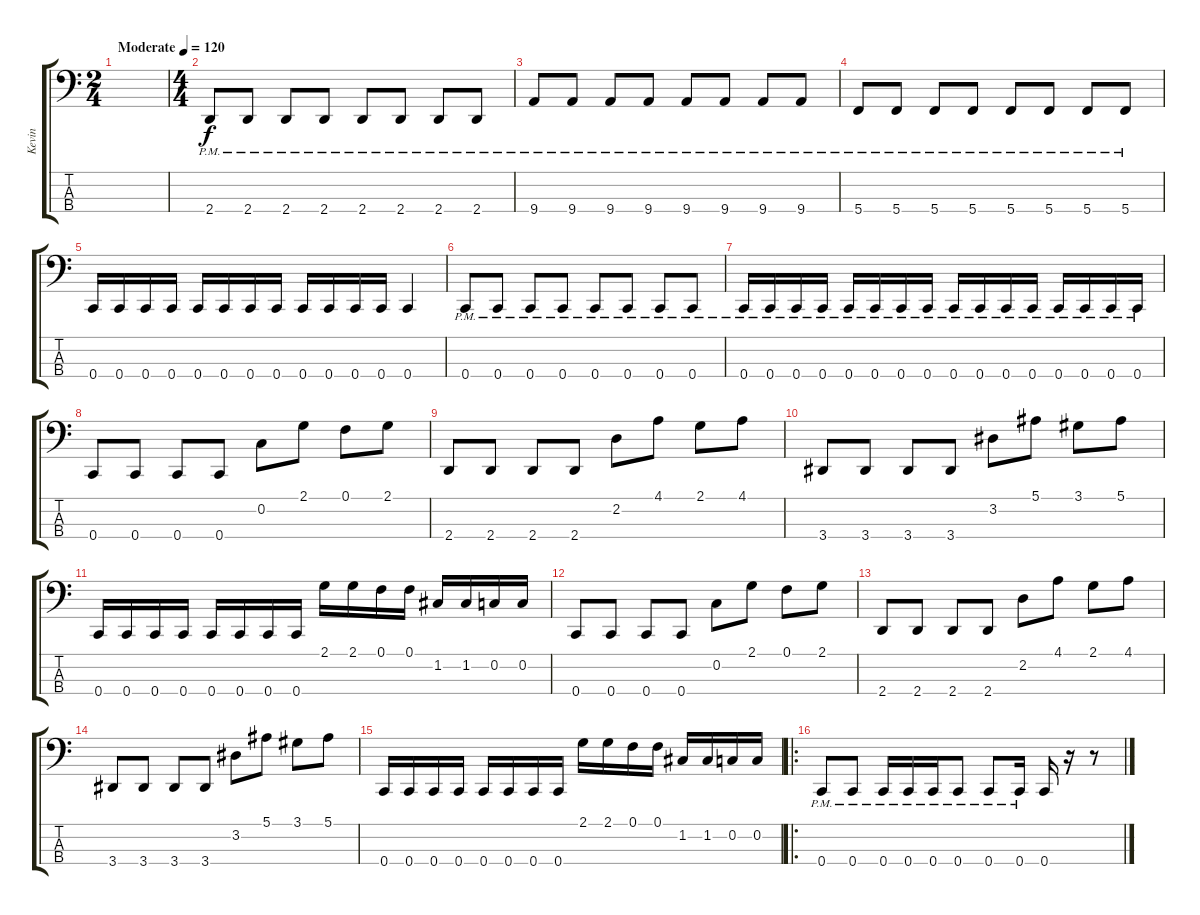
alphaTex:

\track ("Kevin" "Kevin") {instrument electricbasspick}
\staff {score tabs}
\tuning (F2 C2 G1 C1) {hide}
\ts (2 4)
\tempo (120 "Moderate")
\clef f4
\ks c
|
\ts (4 4)
2.4{pm}.8 2.4{pm}.8 2.4{pm}.8 2.4{pm}.8 2.4{pm}.8 2.4{pm}.8 2.4{pm}.8 2.4{pm}.8 |
9.4{pm}.8 9.4{pm}.8 9.4{pm}.8 9.4{pm}.8 9.4{pm}.8 9.4{pm}.8 9.4{pm}.8 9.4{pm}.8 |
5.4{pm}.8 5.4{pm}.8 5.4{pm}.8 5.4{pm}.8 5.4{pm}.8 5.4{pm}.8 5.4{pm}.8 5.4{pm}.8 |
0.4.16 0.4.16 0.4.16 0.4.16 0.4.16 0.4.16 0.4.16 0.4.16 0.4.16 0.4.16 0.4.16 0.4.16 0.4.4 |
0.4{pm}.8 0.4{pm}.8 0.4{pm}.8 0.4{pm}.8 0.4{pm}.8 0.4{pm}.8 0.4{pm}.8 0.4{pm}.8 |
0.4{pm}.16 0.4{pm}.16 0.4{pm}.16 0.4{pm}.16 0.4{pm}.16 0.4{pm}.16 0.4{pm}.16 0.4{pm}.16 0.4{pm}.16 0.4{pm}.16 0.4{pm}.16 0.4{pm}.16 0.4{pm}.16 0.4{pm}.16 0.4{pm}.16 0.4{pm}.16 |
0.4.8 0.4.8 0.4.8 0.4.8 0.2.8 2.1.8 0.1.8 2.1.8 |
2.4.8 2.4.8 2.4.8 2.4.8 2.2.8 4.1.8 2.1.8 4.1.8 |
3.4.8 3.4.8 3.4.8 3.4.8 3.2.8 5.1.8 3.1.8 5.1.8 |
0.4.16 0.4.16 0.4.16 0.4.16 0.4.16 0.4.16 0.4.16 0.4.16 2.1.16 2.1.16 0.1.16 0.1.16 1.2.16 1.2.16 0.2.16 0.2.16 |
0.4.8 0.4.8 0.4.8 0.4.8 0.2.8 2.1.8 0.1.8 2.1.8 |
2.4.8 2.4.8 2.4.8 2.4.8 2.2.8 4.1.8 2.1.8 4.1.8 |
3.4.8 3.4.8 3.4.8 3.4.8 3.2.8 5.1.8 3.1.8 5.1.8 |
0.4.16 0.4.16 0.4.16 0.4.16 0.4.16 0.4.16 0.4.16 0.4.16 2.1.16 2.1.16 0.1.16 0.1.16 1.2.16 1.2.16 0.2.16 0.2.16 |
\ro
0.4{pm}.8 0.4{pm}.8 0.4{pm}.16 0.4{pm}.16 0.4{pm}.16 0.4{pm}.8 0.4{pm}.8 0.4{pm}.16 0.4.16 r.16 r.8
